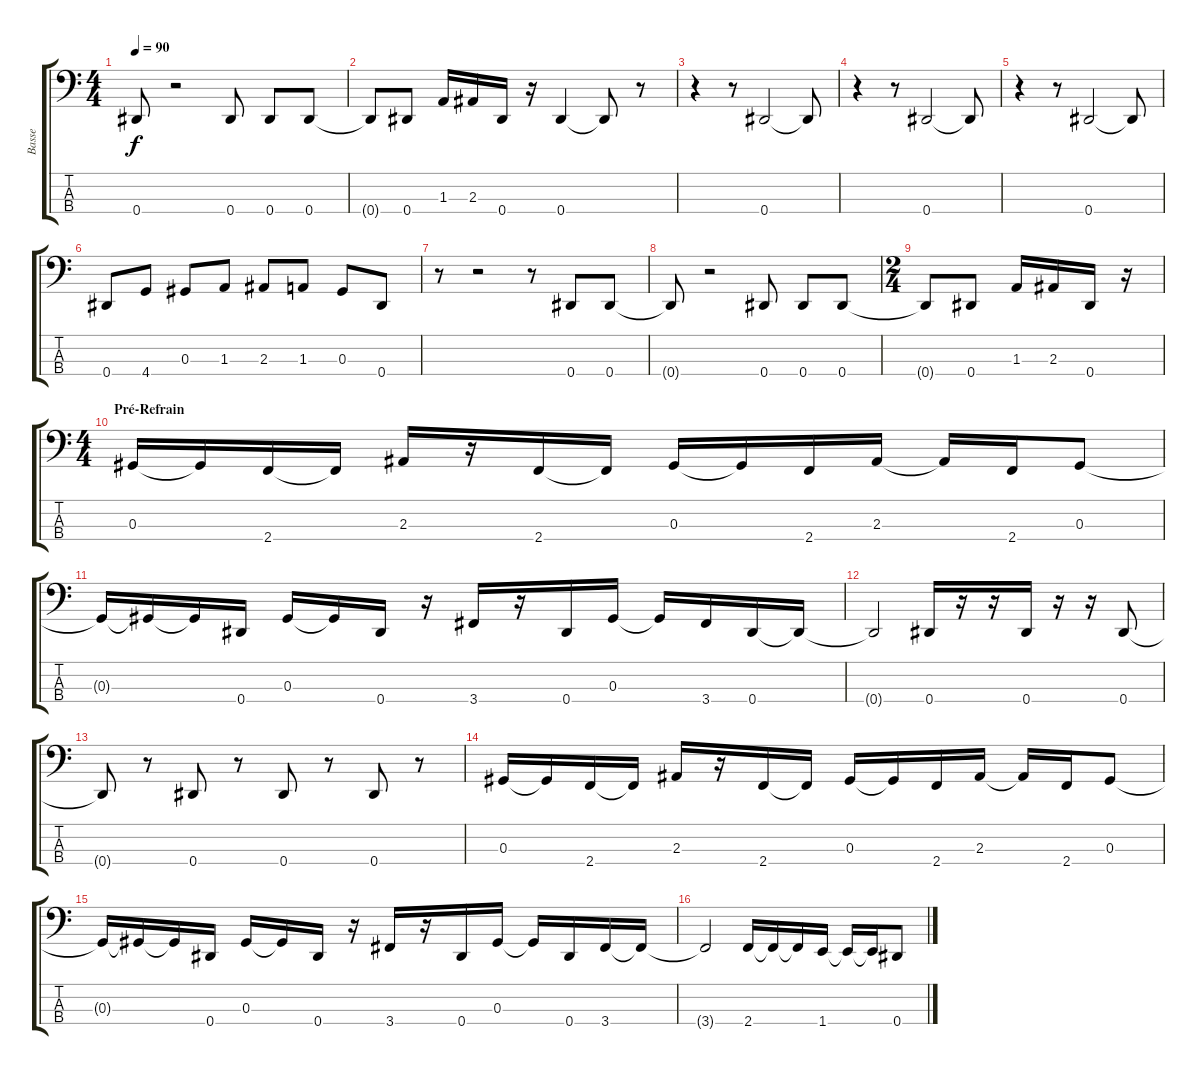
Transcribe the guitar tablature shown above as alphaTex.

\track ("Basse" "Basse") {instrument slapbass2}
\staff {score tabs}
\tuning (Gb2 Db2 Ab1 Eb1) {hide}
\ts (4 4)
\tempo 90
\clef f4
\ks c
0.4{t}.8{dy f} r.2 0.4.8 0.4.8 0.4.8 |
0.4{t}.8 0.4.8 1.3.16 2.3.16 0.4.16 r.16 0.4.4 0.4{t}.8 r.8 |
r.4 r.8 0.4.2 0.4{t}.8 |
r.4 r.8 0.4.2 0.4{t}.8 |
r.4 r.8 0.4.2 0.4{t}.8 |
0.4.8 4.4.8 0.3.8 1.3.8 2.3.8 1.3.8 0.3.8 0.4.8 |
r.8 r.2 r.8 0.4.8 0.4.8 |
0.4{t}.8 r.2 0.4.8 0.4.8 0.4.8 |
\ts (2 4)
0.4{t}.8 0.4.8 1.3.16 2.3.16 0.4.16 r.16 |
\ts (4 4)
\section ("" "Pré-Refrain")
0.3.16 0.3{t}.16 2.4.16 2.4{t}.16 2.3.16 r.16 2.4.16 2.4{t}.16 0.3.16 0.3{t}.16 2.4.16 2.3.16 2.3{t}.16 2.4.16 0.3.8 |
0.3{t}.16 0.3{t}.16 0.3{t}.16 0.4.16 0.3.16 0.3{t}.16 0.4.16 r.16 3.4.16 r.16 0.4.16 0.3.16 0.3{t}.16 3.4.16 0.4.16 0.4{t}.16 |
0.4{t}.2 0.4.16 r.16 r.16 0.4.16 r.16 r.16 0.4.8 |
0.4{t}.8 r.8 0.4.8 r.8 0.4.8 r.8 0.4.8 r.8 |
0.3.16 0.3{t}.16 2.4.16 2.4{t}.16 2.3.16 r.16 2.4.16 2.4{t}.16 0.3.16 0.3{t}.16 2.4.16 2.3.16 2.3{t}.16 2.4.16 0.3.8 |
0.3{t}.16 0.3{t}.16 0.3{t}.16 0.4.16 0.3.16 0.3{t}.16 0.4.16 r.16 3.4.16 r.16 0.4.16 0.3.16 0.3{t}.16 0.4.16 3.4.16 3.4{t}.16 |
3.4{t}.2 2.4.16 2.4{t}.16 2.4{t}.16 1.4.16 1.4{t}.16 1.4{t}.16 0.4.8
